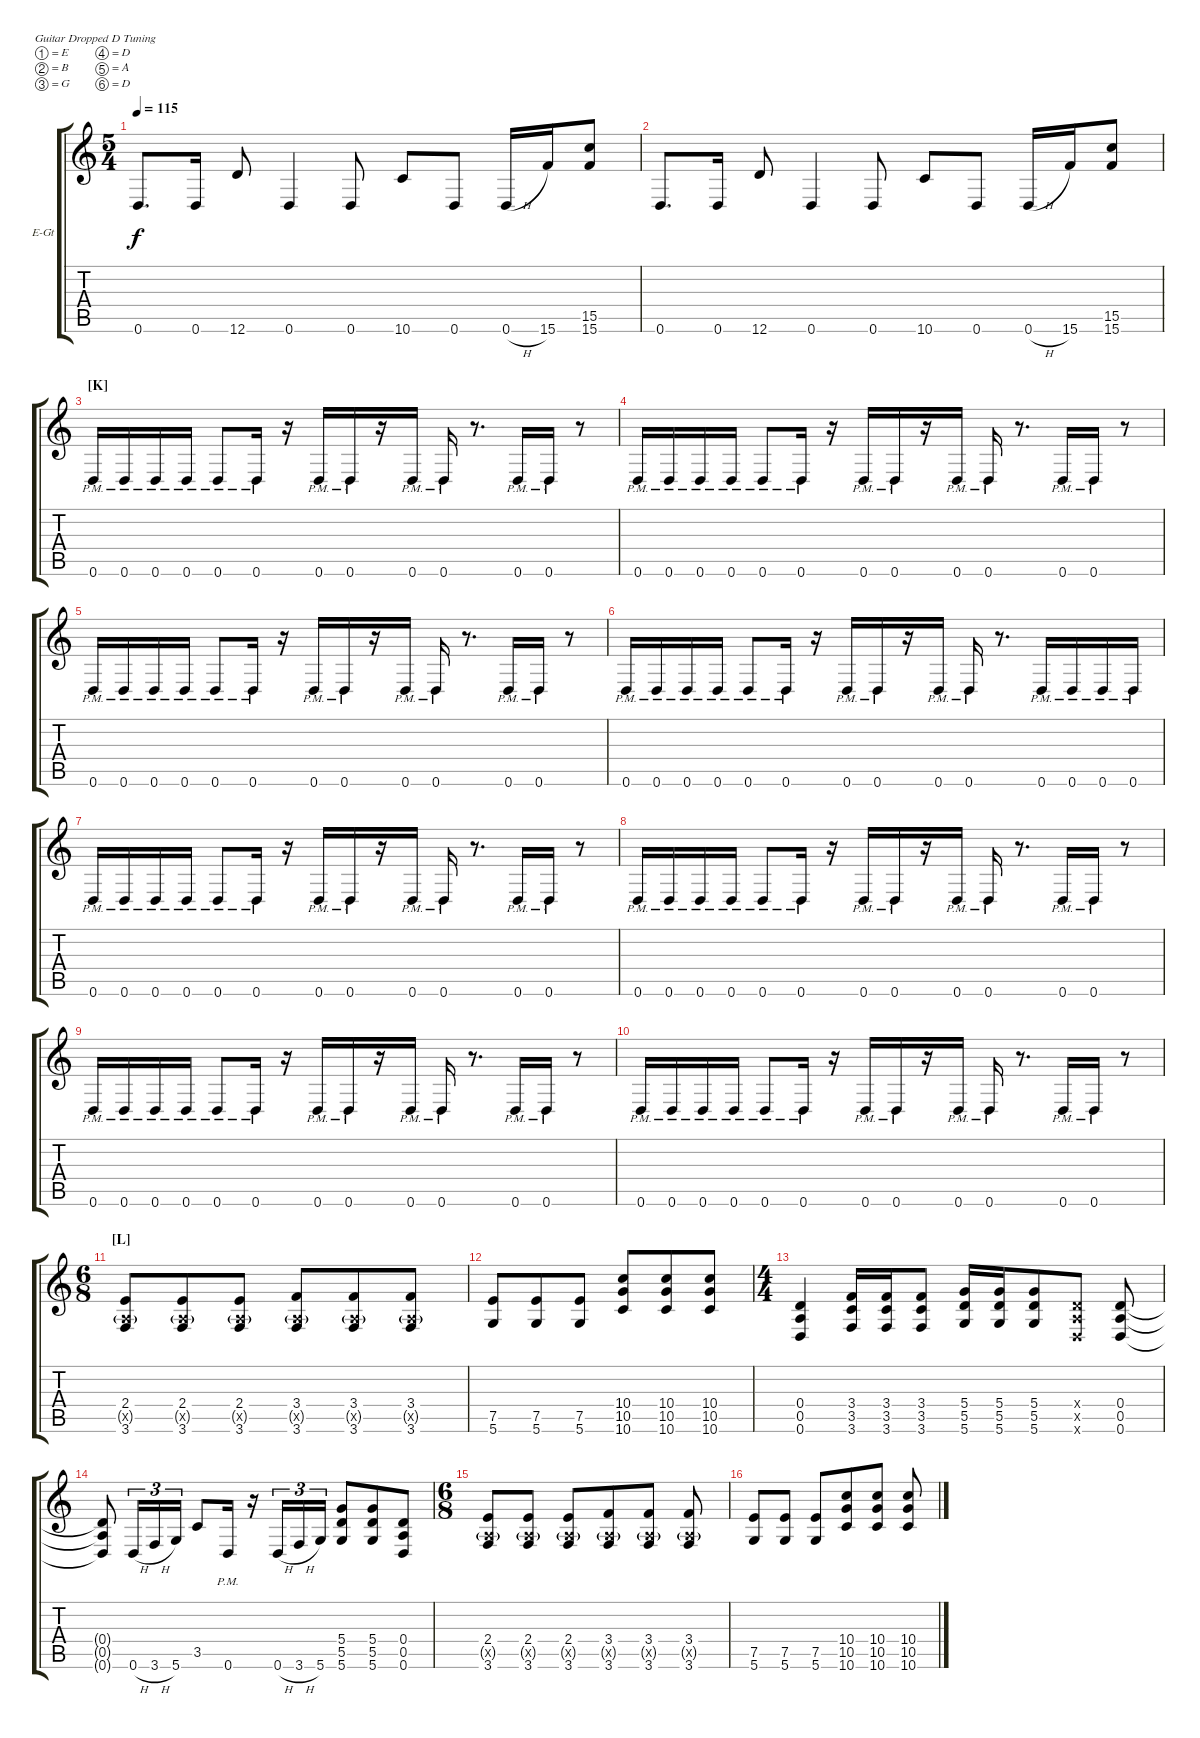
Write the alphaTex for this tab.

\defaultSystemsLayout 4
\bracketExtendMode groupsimilarinstruments
\firstSystemTrackNameOrientation horizontal
\otherSystemsTrackNameOrientation horizontal
\track ("Electric Guitar" "E-Gt") {instrument distortionguitar}
\staff {score tabs}
\tuning (E4 B3 G3 D3 A2 D2)
\ts (5 4)
\tempo 115
\clef g2
\scale
0.257261
\ks c
0.6.8{d dy f} 0.6.16 12.6.8 0.6.4 0.6.8 10.6.8 0.6.8 0.6{h}.16 15.6.16 (15.6 15.5).8 |
\scale
0.257261 0.6.8{d} 0.6.16 12.6.8 0.6.4 0.6.8 10.6.8 0.6.8 0.6{h}.16 15.6.16 (15.6 15.5).8 |
\section ("K" "")
\scale
0.333333 0.6{pm}.16 0.6{pm}.16 0.6{pm}.16 0.6{pm}.16 0.6{pm}.8 0.6{pm}.16 r.16 0.6{pm}.16 0.6{pm}.16 r.16 0.6{pm}.16 0.6{pm}.16 r.8{d} 0.6{pm}.16 0.6{pm}.16 r.8 |
\scale
0.333333 0.6{pm}.16 0.6{pm}.16 0.6{pm}.16 0.6{pm}.16 0.6{pm}.8 0.6{pm}.16 r.16 0.6{pm}.16 0.6{pm}.16 r.16 0.6{pm}.16 0.6{pm}.16 r.8{d} 0.6{pm}.16 0.6{pm}.16 r.8 |
\scale
0.333333 0.6{pm}.16 0.6{pm}.16 0.6{pm}.16 0.6{pm}.16 0.6{pm}.8 0.6{pm}.16 r.16 0.6{pm}.16 0.6{pm}.16 r.16 0.6{pm}.16 0.6{pm}.16 r.8{d} 0.6{pm}.16 0.6{pm}.16 r.8 |
\scale
0.333333 0.6{pm}.16 0.6{pm}.16 0.6{pm}.16 0.6{pm}.16 0.6{pm}.8 0.6{pm}.16 r.16 0.6{pm}.16 0.6{pm}.16 r.16 0.6{pm}.16 0.6{pm}.16 r.8{d} 0.6{pm}.16 0.6{pm}.16 0.6{pm}.16 0.6{pm}.16 |
\scale
0.333333 0.6{pm}.16 0.6{pm}.16 0.6{pm}.16 0.6{pm}.16 0.6{pm}.8 0.6{pm}.16 r.16 0.6{pm}.16 0.6{pm}.16 r.16 0.6{pm}.16 0.6{pm}.16 r.8{d} 0.6{pm}.16 0.6{pm}.16 r.8 |
\scale
0.333333 0.6{pm}.16 0.6{pm}.16 0.6{pm}.16 0.6{pm}.16 0.6{pm}.8 0.6{pm}.16 r.16 0.6{pm}.16 0.6{pm}.16 r.16 0.6{pm}.16 0.6{pm}.16 r.8{d} 0.6{pm}.16 0.6{pm}.16 r.8 |
\scale
0.257261 0.6{pm}.16 0.6{pm}.16 0.6{pm}.16 0.6{pm}.16 0.6{pm}.8 0.6{pm}.16 r.16 0.6{pm}.16 0.6{pm}.16 r.16 0.6{pm}.16 0.6{pm}.16 r.8{d} 0.6{pm}.16 0.6{pm}.16 r.8 |
\scale
0.257261 0.6{pm}.16 0.6{pm}.16 0.6{pm}.16 0.6{pm}.16 0.6{pm}.8 0.6{pm}.16 r.16 0.6{pm}.16 0.6{pm}.16 r.16 0.6{pm}.16 0.6{pm}.16 r.8{d} 0.6{pm}.16 0.6{pm}.16 r.8 |
\ts (6 8)
\section ("L" "")
\scale
0.485477 (2.4 0.5{g x} 3.6).8 (2.4 0.5{g x} 3.6).8 (2.4 0.5{g x} 3.6).8 (3.4 0.5{g x} 3.6).8 (3.4 0.5{g x} 3.6).8 (3.4 0.5{g x} 3.6).8 |
\scale
0.257261 (7.5 5.6).8 (7.5 5.6).8 (7.5 5.6).8 (10.6 10.5 10.4).8 (10.6 10.5 10.4).8 (10.6 10.5 10.4).8 |
\ts (4 4)
\beaming (8 2 2 3 1)
\scale
0.485477 (0.4 0.5 0.6).4 (3.6 3.5 3.4).16 (3.6 3.5 3.4).16 (3.6 3.5 3.4).8 (5.4 5.5 5.6).16 (5.4 5.5 5.6).16 (5.4 5.5 5.6).8 (0.6{x} 0.5{x} 0.4{x}).8 (0.4 0.5 0.6).8 |
\beaming (8 2 3 3)
\scale
0.257261 (0.6{t} 0.5{t} 0.4{t}).8 0.6{h}.16{tu (3 2)} 3.6{h}.16{tu (3 2)} 5.6.16{tu (3 2)} 3.5.8 0.6{pm}.16 r.16 0.6{h}.16{tu (3 2)} 3.6{h}.16{tu (3 2)} 5.6.16{tu (3 2)} (5.6 5.5 5.4).8 (5.4 5.5 5.6).8 (0.6 0.5 0.4).8 |
\ts (6 8)
\scale
0.39527 (2.4 0.5{g x} 3.6).8 (2.4 0.5{g x} 3.6).8 (2.4 0.5{g x} 3.6).8 (3.4 0.5{g x} 3.6).8 (3.4 0.5{g x} 3.6).8 (3.4 0.5{g x} 3.6).8 |
\scale
0.209459 (7.5 5.6).8 (7.5 5.6).8 (7.5 5.6).8 (10.6 10.5 10.4).8 (10.6 10.5 10.4).8 (10.6 10.5 10.4).8
